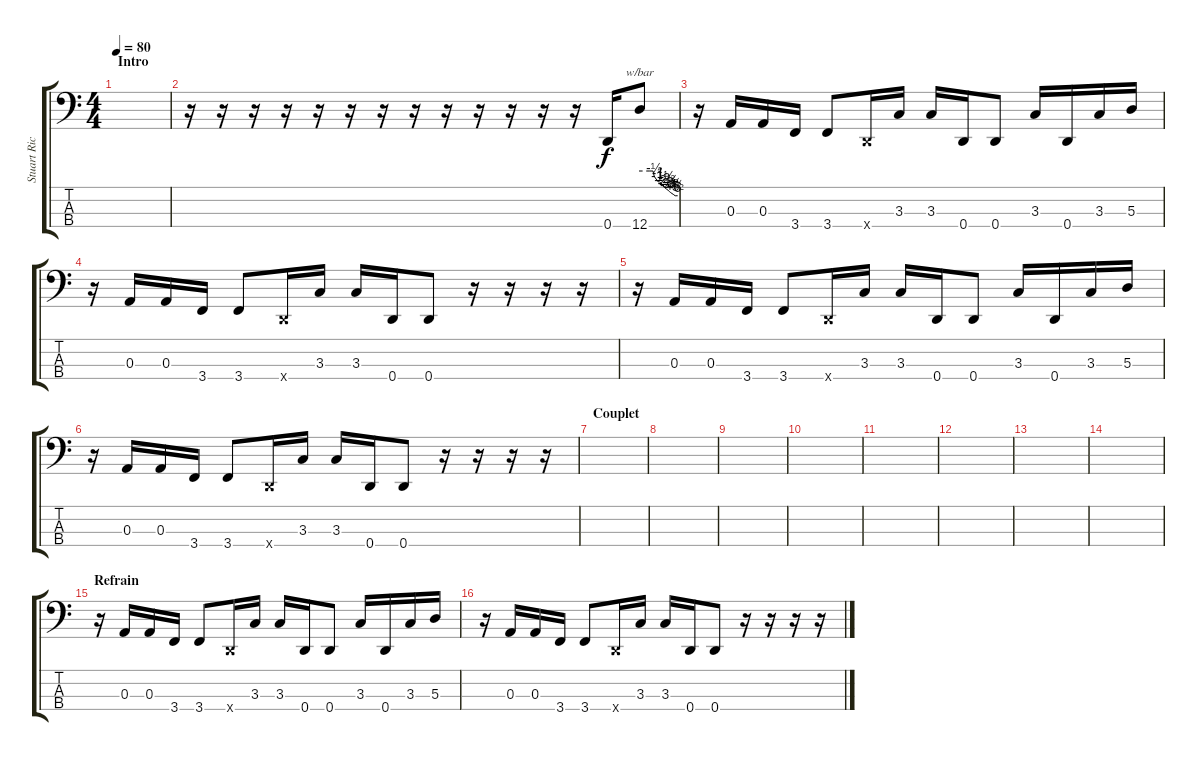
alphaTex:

\track ("Stuart Richardson" "Stuart Ric") {instrument electricbassfinger}
\staff {score tabs}
\tuning (G2 D2 A1 D1) {hide}
\ts (4 4)
\section ("" "Intro")
\tempo 80
\clef f4
\ks c
|
r.16 r.16 r.16 r.16 r.16 r.16 r.16 r.16 r.16 r.16 r.16 r.16 r.16 0.4.16 12.4.8{tbe (custom default 0 0 16 0 21 0 23 -2 29 -4 31 -4 37 -6 39 -8 42 -10 45 -12 47 -14 49 -16 51 -18 53 -20 56 -24 60 -24)} |
r.16 0.3.16 0.3.16 3.4.16 3.4.8 0.4{x}.16 3.3.16 3.3.16 0.4.16 0.4.8 3.3.16 0.4.16 3.3.16 5.3.16 |
r.16 0.3.16 0.3.16 3.4.16 3.4.8 0.4{x}.16 3.3.16 3.3.16 0.4.16 0.4.8 r.16 r.16 r.16 r.16 |
r.16 0.3.16 0.3.16 3.4.16 3.4.8 0.4{x}.16 3.3.16 3.3.16 0.4.16 0.4.8 3.3.16 0.4.16 3.3.16 5.3.16 |
r.16 0.3.16 0.3.16 3.4.16 3.4.8 0.4{x}.16 3.3.16 3.3.16 0.4.16 0.4.8 r.16 r.16 r.16 r.16 |
\section ("" "Couplet")
|
|
|
|
|
|
|
|
\section ("" "Refrain")
r.16 0.3.16 0.3.16 3.4.16 3.4.8 0.4{x}.16 3.3.16 3.3.16 0.4.16 0.4.8 3.3.16 0.4.16 3.3.16 5.3.16 |
r.16 0.3.16 0.3.16 3.4.16 3.4.8 0.4{x}.16 3.3.16 3.3.16 0.4.16 0.4.8 r.16 r.16 r.16 r.16
